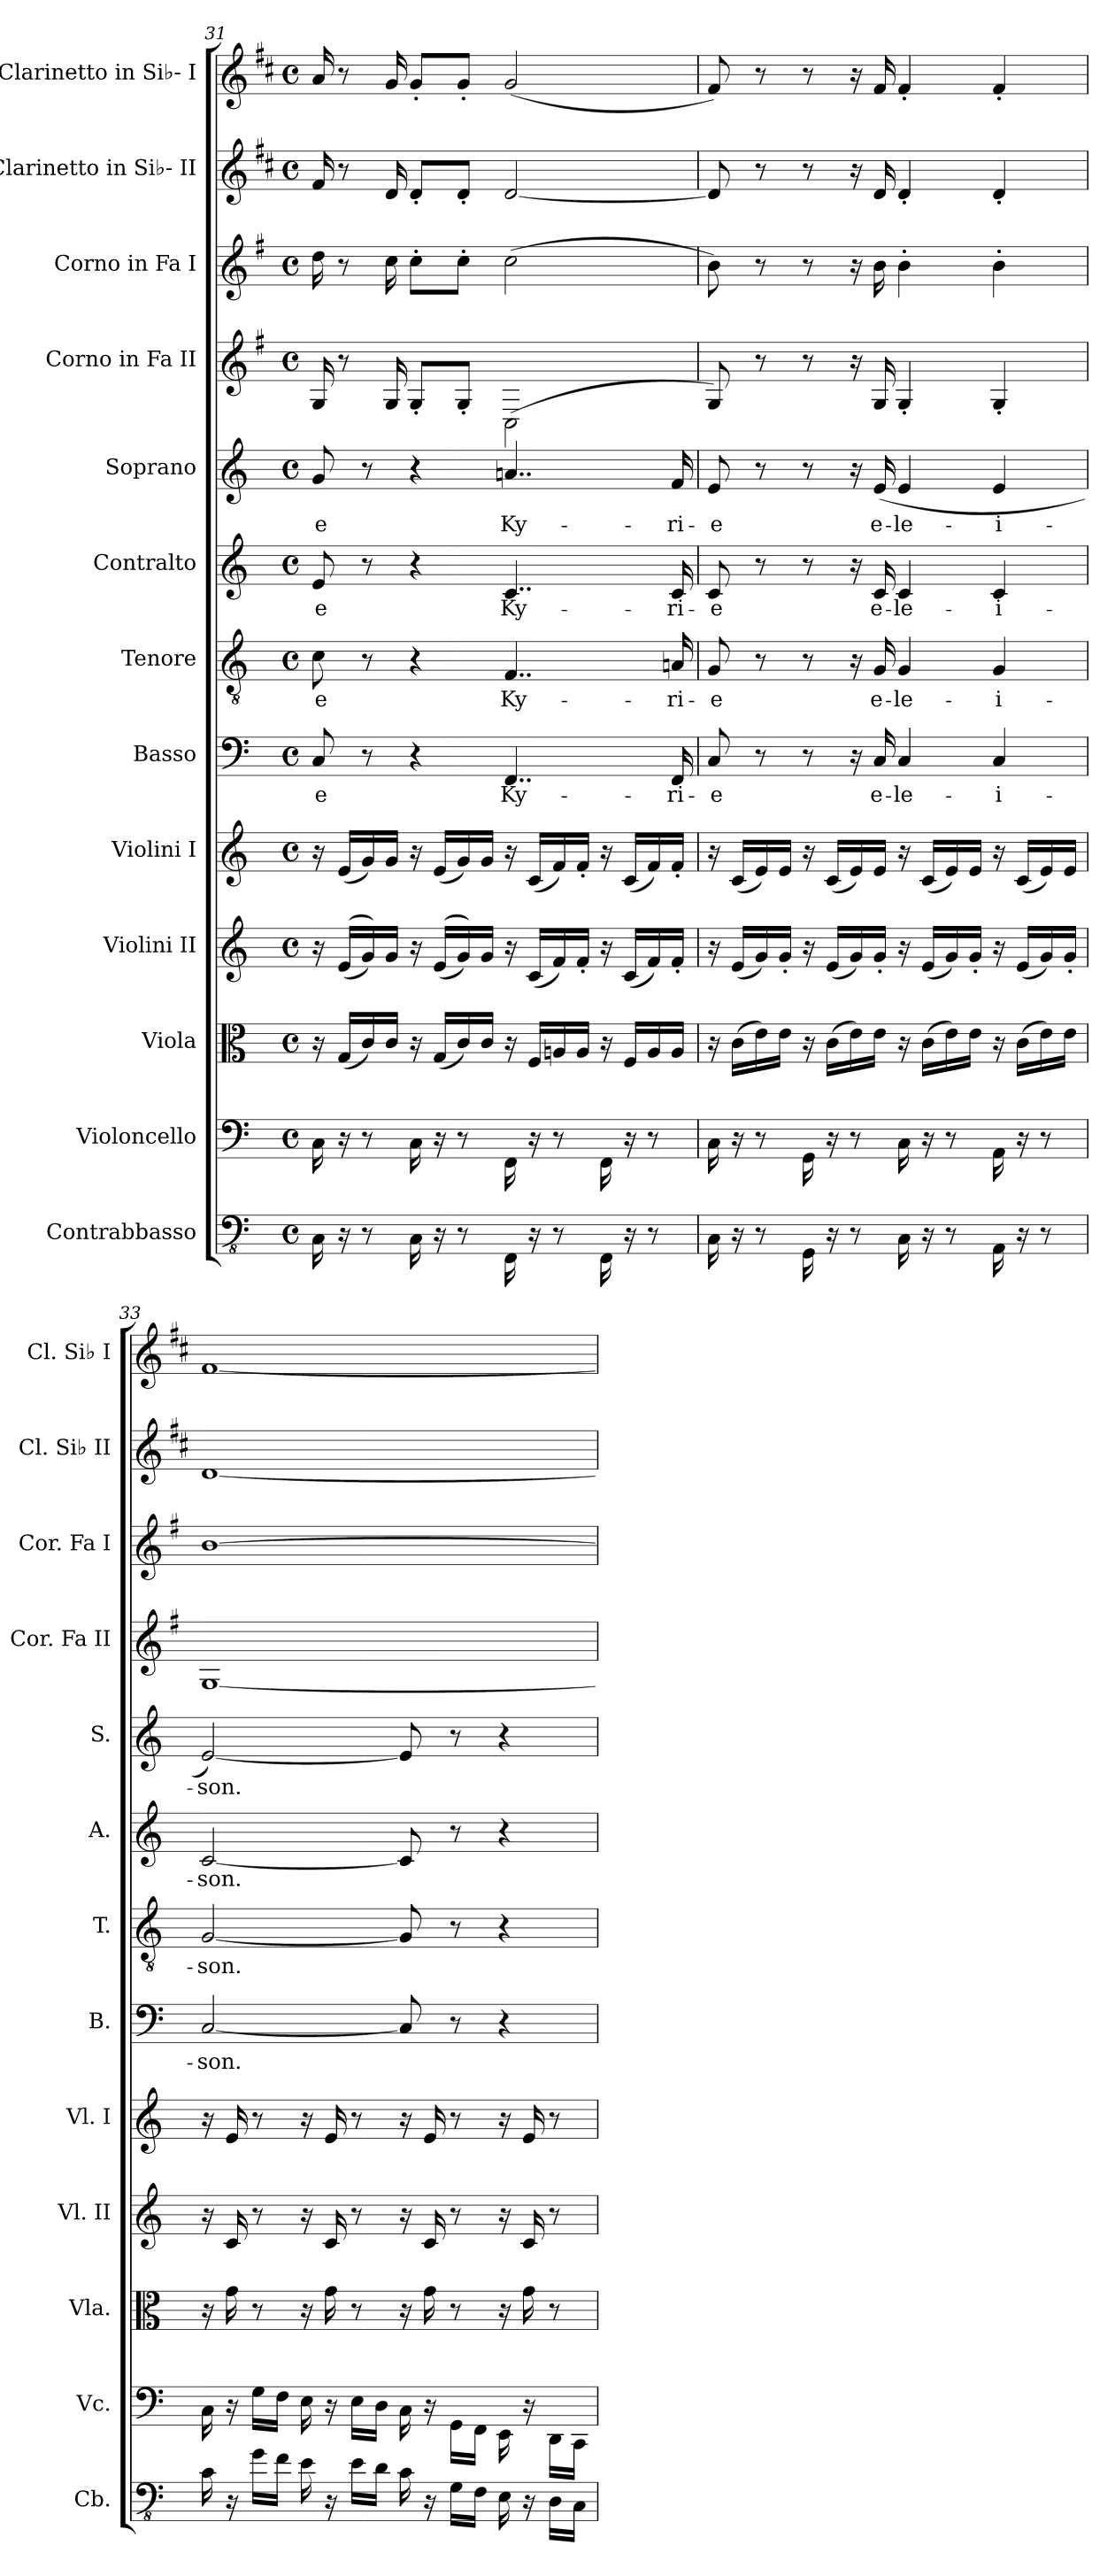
**kern	**kern	**kern	**kern	**kern	**kern	**text	**kern	**text	**kern	**text	**kern	**text	**kern	**kern	**kern	**kern
*part13	*part12	*part11	*part10	*part9	*part8	*part8	*part7	*part7	*part6	*part6	*part5	*part5	*part4	*part3	*part2	*part1
*staff13	*staff12	*staff11	*staff10	*staff9	*staff8	*staff8	*staff7	*staff7	*staff6	*staff6	*staff5	*staff5	*staff4	*staff3	*staff2	*staff1
*I"Contrabbasso	*I"Violoncello	*I"Viola	*I"Violini II	*I"Violini I	*I"Basso	*	*I"Tenore	*	*I"Contralto	*	*I"Soprano	*	*I"Corno in Fa II	*I"Corno in Fa I	*I"Clarinetto  in Si♭- II	*I"Clarinetto  in Si♭- I
*I'Cb.	*I'Vc.	*I'Vla.	*I'Vl. II	*I'Vl. I	*I'B.	*	*I'T.	*	*I'A.	*	*I'S.	*	*I'Cor. Fa II	*I'Cor. Fa I	*I'Cl. Si♭ II	*I'Cl. Si♭ I
*clefFv4	*clefF4	*clefC3	*clefG2	*clefG2	*clefF4	*	*clefGv2	*	*clefG2	*	*clefG2	*	*clefG2	*clefG2	*clefG2	*clefG2
*	*	*	*	*	*	*	*	*	*	*	*	*	*ITrd4c7	*ITrd4c7	*ITrd1c2	*ITrd1c2
*k[]	*k[]	*k[]	*k[]	*k[]	*k[]	*	*k[]	*	*k[]	*	*k[]	*	*k[]	*k[]	*k[]	*k[]
*M4/4	*M4/4	*M4/4	*M4/4	*M4/4	*M4/4	*	*M4/4	*	*M4/4	*	*M4/4	*	*M4/4	*M4/4	*M4/4	*M4/4
*met(c)	*met(c)	*met(c)	*met(c)	*met(c)	*met(c)	*	*met(c)	*	*met(c)	*	*met(c)	*	*met(c)	*met(c)	*met(c)	*met(c)
=31	=31	=31	=31	=31	=31	=31	=31	=31	=31	=31	=31	=31	=31	=31	=31	=31
!	!	!	!	!	!	!LO:LY:b	!	!LO:LY:b	!	!LO:LY:b	!	!LO:LY:b	!	!	!	!
16CC\	16C\	16r	16r	16r	8C/	-e	8c\	-e	8e/	-e	8g/	-e	16C/	16g\	16e/	16g/
16r	16r	(<16G/LL	(<(<16e/LL	(<16e/LL	.	.	.	.	.	.	.	.	8r	8r	8r	8r
8r	8r	16c/)	16g/))	16g/)	8r	.	8r	.	8r	.	8r	.	.	.	.	.
.	.	16c/JJ	16g/JJ	16g/JJ	.	.	.	.	.	.	.	.	16C/	16f\	16c/	16f/
16CC\	16C\	16r	16r	16r	4r	.	4r	.	4r	.	4r	.	8C'/L	8f'\L	8c'/L	8f'/L
16r	16r	(<16G/LL	(<(<16e/LL	(<16e/LL	.	.	.	.	.	.	.	.	.	.	.	.
8r	8r	16c/)	16g/))	16g/)	.	.	.	.	.	.	.	.	8C'/J	8f'\J	8c'/J	8f'/J
.	.	16c/JJ	16g/JJ	16g/JJ	.	.	.	.	.	.	.	.	.	.	.	.
!	!	!	!	!	!	!LO:LY:b	!	!LO:LY:b	!	!LO:LY:b	!	!LO:LY:b	!	!	!	!
16FFF\	16FF\	16r	16r	16r	4..FF/	Ky-	4..F/	Ky-	4..c/	Ky-	4..an/	Ky-	(>2FF\	(>2f\	[2c/	(>2f/
16r	16r	16F/LL	(<16c/LL	(<16c/LL	.	.	.	.	.	.	.	.	.	.	.	.
8r	8r	16An/	16f/)	16f/)	.	.	.	.	.	.	.	.	.	.	.	.
.	.	16A/JJ	16f'/JJ	16f'/JJ	.	.	.	.	.	.	.	.	.	.	.	.
16FFF\	16FF\	16r	16r	16r	.	.	.	.	.	.	.	.	.	.	.	.
16r	16r	16F/LL	(<16c/LL	(<16c/LL	.	.	.	.	.	.	.	.	.	.	.	.
8r	8r	16A/	16f/)	16f/)	.	.	.	.	.	.	.	.	.	.	.	.
!	!	!	!	!	!	!LO:LY:b	!	!LO:LY:b	!	!LO:LY:b	!	!LO:LY:b	!	!	!	!
.	.	16A/JJ	16f'/JJ	16f'/JJ	16FF/	-ri-	16An/	-ri-	16c/	-ri-	16f/	-ri-	.	.	.	.
!!LO:PB:g=z
=32	=32	=32	=32	=32	=32	=32	=32	=32	=32	=32	=32	=32	=32	=32	=32	=32
!	!	!	!	!	!	!LO:LY:b	!	!LO:LY:b	!	!LO:LY:b	!	!LO:LY:b	!	!	!	!
16CC\	16C\	16r	16r	16r	8C/	-e	8G/	-e	8c/	-e	8e/	-e	8C/)	8e\)	8c/]	8e/)
16r	16r	(>16c\LL	(<16e/LL	(<16c/LL	.	.	.	.	.	.	.	.	.	.	.	.
8r	8r	16e\)	16g/)	16e/)	8r	.	8r	.	8r	.	8r	.	8r	8r	8r	8r
.	.	16e\JJ	16g'/JJ	16e/JJ	.	.	.	.	.	.	.	.	.	.	.	.
16GGG\	16GG\	16r	16r	16r	8r	.	8r	.	8r	.	8r	.	8r	8r	8r	8r
16r	16r	(>16c\LL	(<16e/LL	(<16c/LL	.	.	.	.	.	.	.	.	.	.	.	.
8r	8r	16e\)	16g/)	16e/)	16r	.	16r	.	16r	.	16r	.	16r	16r	16r	16r
!	!	!	!	!	!	!LO:LY:b	!	!LO:LY:b	!	!LO:LY:b	!	!LO:LY:b	!	!	!	!
.	.	16e\JJ	16g'/JJ	16e/JJ	16C/	e-	16G/	e-	16c/	e-	(>16e/	e-	16C/	16e\	16c/	16e/
!	!	!	!	!	!	!LO:LY:b	!	!LO:LY:b	!	!LO:LY:b	!	!LO:LY:b	!	!	!	!
16CC\	16C\	16r	16r	16r	4C/	-le-	4G/	-le-	4c/	-le-	4e/	-le-	4C'/	4e'\	4c'/	4e'/
16r	16r	(>16c\LL	(<16e/LL	(<16c/LL	.	.	.	.	.	.	.	.	.	.	.	.
8r	8r	16e\)	16g/)	16e/)	.	.	.	.	.	.	.	.	.	.	.	.
.	.	16e\JJ	16g'/JJ	16e/JJ	.	.	.	.	.	.	.	.	.	.	.	.
!	!	!	!	!	!	!LO:LY:b	!	!LO:LY:b	!	!LO:LY:b	!	!LO:LY:b	!	!	!	!
16AAA\	16AA\	16r	16r	16r	4C/	-i-	4G/	-i-	4c/	-i-	4e/	-i-	4C'/	4e'\	4c'/	4e'/
16r	16r	(>16c\LL	(<16e/LL	(<16c/LL	.	.	.	.	.	.	.	.	.	.	.	.
8r	8r	16e\)	16g/)	16e/)	.	.	.	.	.	.	.	.	.	.	.	.
.	.	16e\JJ	16g'/JJ	16e/JJ	.	.	.	.	.	.	.	.	.	.	.	.
=33	=33	=33	=33	=33	=33	=33	=33	=33	=33	=33	=33	=33	=33	=33	=33	=33
!	!	!	!	!	!	!LO:LY:b	!	!LO:LY:b	!	!LO:LY:b	!	!LO:LY:b	!	!	!	!
16C\	16C\	16r	16r	16r	[2C/	-son.	[2G/	-son.	[2c/	-son.	[2e/)	-son.	[1C	[1e	[1c	[1e
16r	16r	16g\	16c/	16e/	.	.	.	.	.	.	.	.	.	.	.	.
16G\LL	16G\LL	8r	8r	8r	.	.	.	.	.	.	.	.	.	.	.	.
16F\JJ	16F\JJ	.	.	.	.	.	.	.	.	.	.	.	.	.	.	.
16E\	16E\	16r	16r	16r	.	.	.	.	.	.	.	.	.	.	.	.
16r	16r	16g\	16c/	16e/	.	.	.	.	.	.	.	.	.	.	.	.
16E\LL	16E\LL	8r	8r	8r	.	.	.	.	.	.	.	.	.	.	.	.
16D\JJ	16D\JJ	.	.	.	.	.	.	.	.	.	.	.	.	.	.	.
16C\	16C\	16r	16r	16r	8C/]	.	8G/]	.	8c/]	.	8e/]	.	.	.	.	.
16r	16r	16g\	16c/	16e/	.	.	.	.	.	.	.	.	.	.	.	.
16GG\LL	16GG\LL	8r	8r	8r	8r	.	8r	.	8r	.	8r	.	.	.	.	.
16FF\JJ	16FF\JJ	.	.	.	.	.	.	.	.	.	.	.	.	.	.	.
16EE\	16EE\	16r	16r	16r	4r	.	4r	.	4r	.	4r	.	.	.	.	.
16r	16r	16g\	16c/	16e/	.	.	.	.	.	.	.	.	.	.	.	.
16DD\LL	16DD\LL	8r	8r	8r	.	.	.	.	.	.	.	.	.	.	.	.
16CC\JJ	16CC\JJ	.	.	.	.	.	.	.	.	.	.	.	.	.	.	.
=	=	=	=	=	=	=	=	=	=	=	=	=	=	=	=	=
*-	*-	*-	*-	*-	*-	*-	*-	*-	*-	*-	*-	*-	*-	*-	*-	*-
